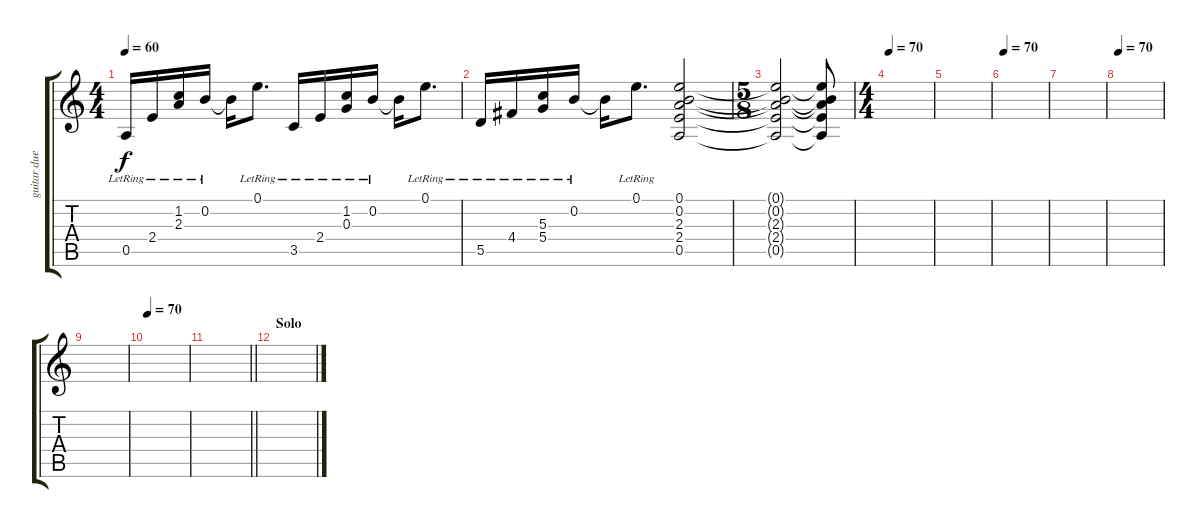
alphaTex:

\track ("guitar due" "guitar due") {instrument acousticguitarsteel}
\staff {score tabs}
\tuning (E4 B3 G3 D3 A2 E2) {hide}
\ts (4 4)
\tempo 60
\clef g2
\ks c
0.5{lr}.16{dy f} 2.4{lr}.16 (1.2{lr} 2.3{lr}).16 0.2{lr}.16 0.2{t}.16 0.1{lr}.8{d} 3.5{lr}.16 2.4{lr}.16 (1.2{lr} 0.3{lr}).16 0.2{lr}.16 0.2{t}.16 0.1{lr}.8{d} |
5.5{lr}.16 4.4{lr}.16 (5.3{lr} 5.4{lr}).16 0.2{lr}.16 0.2{t}.16 0.1{lr}.8{d} (0.1 0.2 2.3 2.4 0.5).2 |
\ts (5 8)
(0.1{t} 0.2{t} 2.3{t} 2.4{t} 0.5{t}).2 (0.1{t} 0.2{t} 2.3{t} 2.4{t} 0.5{t}).8 |
\ts (4 4)
\tempo 70
|
|
\tempo 70
|
|
\tempo 70
|
|
\tempo 70
|
\barLineRight lightlight
|
\section ("" "Solo")
